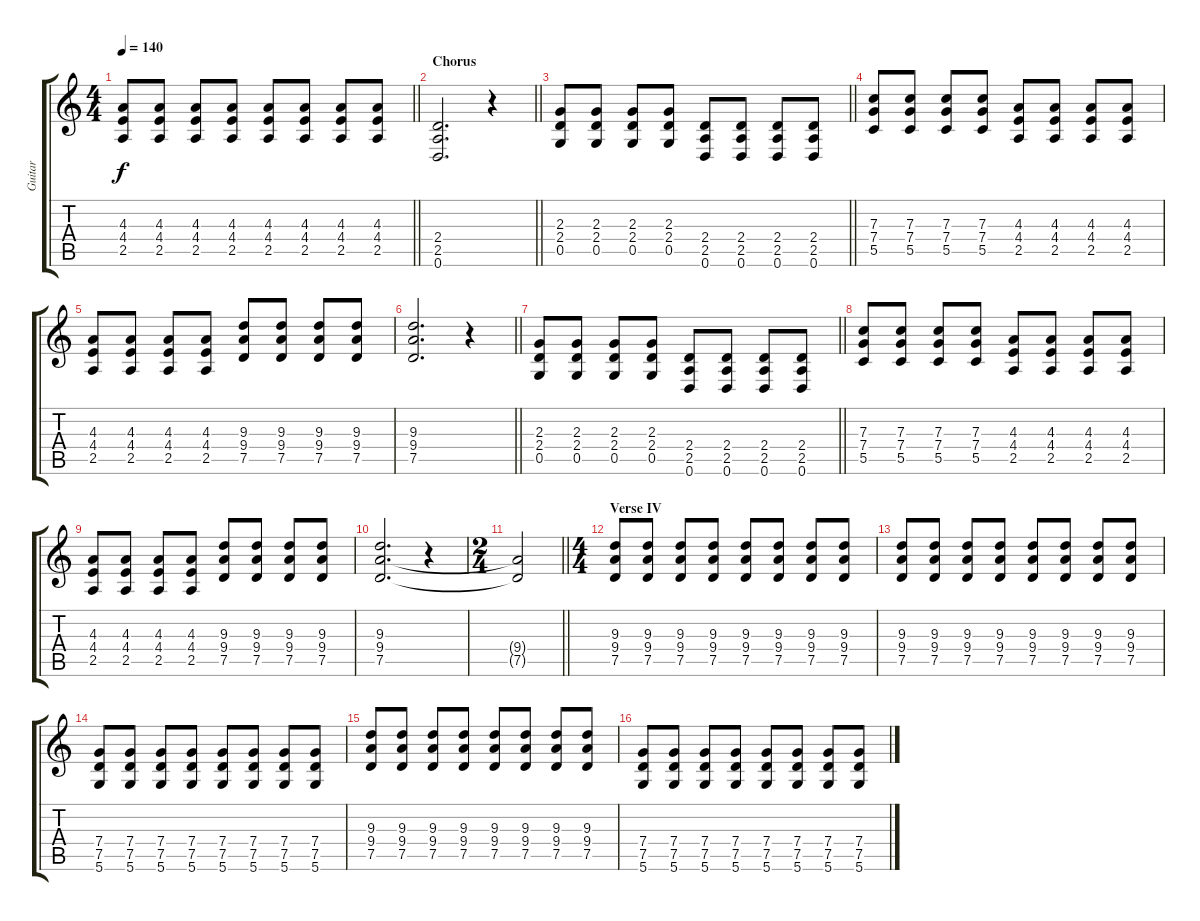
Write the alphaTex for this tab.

\track ("Guitar" "Guitar") {instrument distortionguitar}
\staff {score tabs}
\tuning (D4 A3 F3 C3 G2 D2) {hide}
\ts (4 4)
\tempo 140
\clef g2
\barLineRight lightlight
\ks c
(4.3 4.4 2.5).8{dy f} (4.3 4.4 2.5).8 (4.3 4.4 2.5).8 (4.3 4.4 2.5).8 (4.3 4.4 2.5).8 (4.3 4.4 2.5).8 (4.3 4.4 2.5).8 (4.3 4.4 2.5).8 |
\section ("" "Chorus")
\barLineRight lightlight
(2.4 2.5 0.6).2{d} r.4 |
\barLineRight lightlight
(2.3 2.4 0.5).8 (2.3 2.4 0.5).8 (2.3 2.4 0.5).8 (2.3 2.4 0.5).8 (2.4 2.5 0.6).8 (2.4 2.5 0.6).8 (2.4 2.5 0.6).8 (2.4 2.5 0.6).8 |
(7.3 7.4 5.5).8 (7.3 7.4 5.5).8 (7.3 7.4 5.5).8 (7.3 7.4 5.5).8 (4.3 4.4 2.5).8 (4.3 4.4 2.5).8 (4.3 4.4 2.5).8 (4.3 4.4 2.5).8 |
(4.3 4.4 2.5).8 (4.3 4.4 2.5).8 (4.3 4.4 2.5).8 (4.3 4.4 2.5).8 (9.3 9.4 7.5).8 (9.3 9.4 7.5).8 (9.3 9.4 7.5).8 (9.3 9.4 7.5).8 |
\barLineRight lightlight
(9.3 9.4 7.5).2{d} r.4 |
\barLineRight lightlight
(2.3 2.4 0.5).8 (2.3 2.4 0.5).8 (2.3 2.4 0.5).8 (2.3 2.4 0.5).8 (2.4 2.5 0.6).8 (2.4 2.5 0.6).8 (2.4 2.5 0.6).8 (2.4 2.5 0.6).8 |
(7.3 7.4 5.5).8 (7.3 7.4 5.5).8 (7.3 7.4 5.5).8 (7.3 7.4 5.5).8 (4.3 4.4 2.5).8 (4.3 4.4 2.5).8 (4.3 4.4 2.5).8 (4.3 4.4 2.5).8 |
(4.3 4.4 2.5).8 (4.3 4.4 2.5).8 (4.3 4.4 2.5).8 (4.3 4.4 2.5).8 (9.3 9.4 7.5).8 (9.3 9.4 7.5).8 (9.3 9.4 7.5).8 (9.3 9.4 7.5).8 |
(9.3 9.4 7.5).2{d} r.4 |
\ts (2 4)
\barLineRight lightlight
(9.4{t} 7.5{t}).2 |
\ts (4 4)
\section ("" "Verse IV")
(9.3 9.4 7.5).8 (9.3 9.4 7.5).8 (9.3 9.4 7.5).8 (9.3 9.4 7.5).8 (9.3 9.4 7.5).8 (9.3 9.4 7.5).8 (9.3 9.4 7.5).8 (9.3 9.4 7.5).8 |
(9.3 9.4 7.5).8 (9.3 9.4 7.5).8 (9.3 9.4 7.5).8 (9.3 9.4 7.5).8 (9.3 9.4 7.5).8 (9.3 9.4 7.5).8 (9.3 9.4 7.5).8 (9.3 9.4 7.5).8 |
(7.4 7.5 5.6).8 (7.4 7.5 5.6).8 (7.4 7.5 5.6).8 (7.4 7.5 5.6).8 (7.4 7.5 5.6).8 (7.4 7.5 5.6).8 (7.4 7.5 5.6).8 (7.4 7.5 5.6).8 |
(9.3 9.4 7.5).8 (9.3 9.4 7.5).8 (9.3 9.4 7.5).8 (9.3 9.4 7.5).8 (9.3 9.4 7.5).8 (9.3 9.4 7.5).8 (9.3 9.4 7.5).8 (9.3 9.4 7.5).8 |
(7.4 7.5 5.6).8 (7.4 7.5 5.6).8 (7.4 7.5 5.6).8 (7.4 7.5 5.6).8 (7.4 7.5 5.6).8 (7.4 7.5 5.6).8 (7.4 7.5 5.6).8 (7.4 7.5 5.6).8
